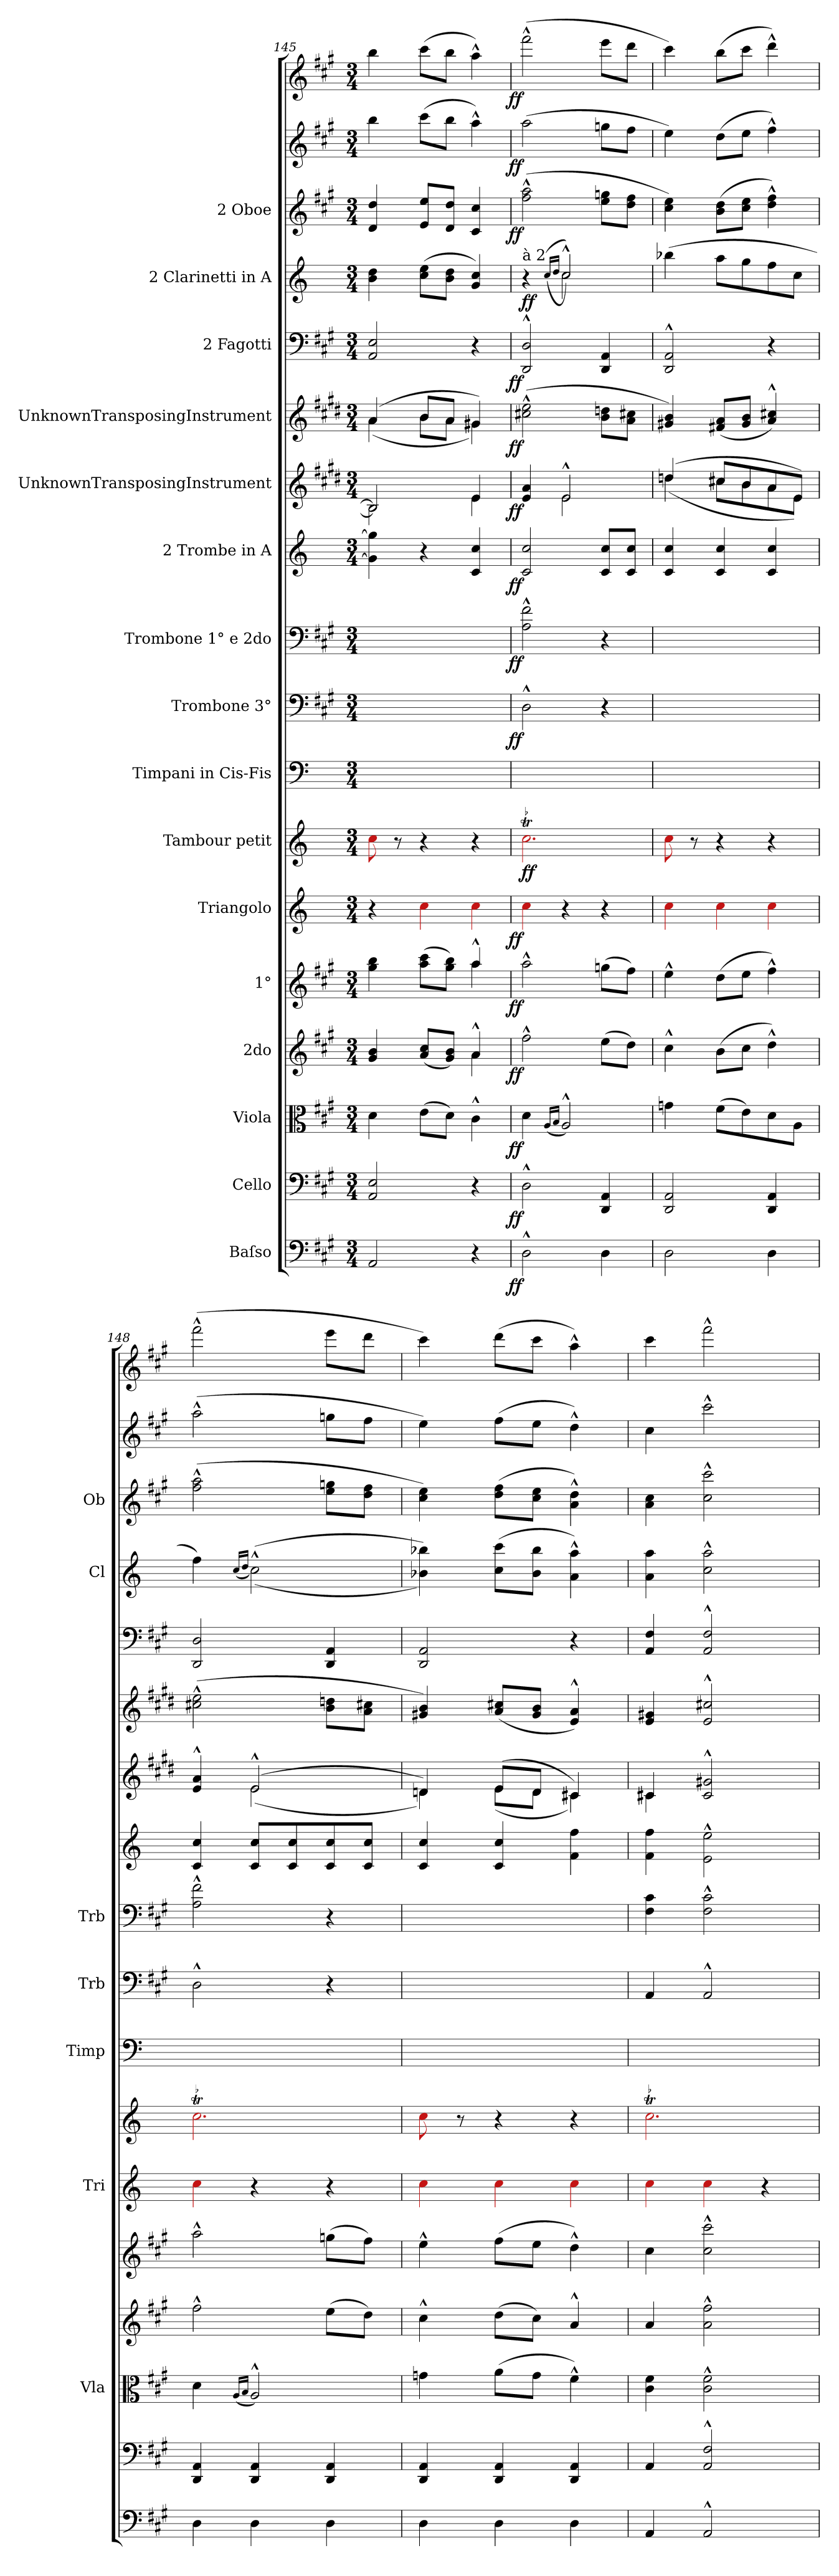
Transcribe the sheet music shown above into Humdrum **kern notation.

**kern	**dynam	**kern	**dynam	**kern	**dynam	**kern	**dynam	**kern	**dynam	**kern	**dynam	**kern	**dynam	**kern	**kern	**dynam	**kern	**dynam	**kern	**dynam	**kern	**dynam	**kern	**dynam	**kern	**dynam	**kern	**dynam	**kern	**dynam	**kern	**dynam	**kern	**dynam
*part18	*part18	*part17	*part17	*part16	*part16	*part15	*part15	*part14	*part14	*part13	*part13	*part12	*part12	*part11	*part10	*part10	*part9	*part9	*part8	*part8	*part7	*part7	*part6	*part6	*part5	*part5	*part4	*part4	*part3	*part3	*part2	*part2	*part1	*part1
*staff18	*staff18	*staff17	*staff17	*staff16	*staff16	*staff15	*staff15	*staff14	*staff14	*staff13	*staff13	*staff12	*staff12	*staff11	*staff10	*staff10	*staff9	*staff9	*staff8	*staff8	*staff7	*staff7	*staff6	*staff6	*staff5	*staff5	*staff4	*staff4	*staff3	*staff3	*staff2	*staff2	*staff1	*staff1
*I"Baſso	*	*I"Cello	*	*I"Viola	*	*I"2do	*	*I"1°	*	*I"Triangolo	*	*I"Tambour petit	*	*I"Timpani in Cis-Fis	*I"Trombone 3°	*	*I"Trombone 1° e 2do	*	*I"2 Trombe in A	*	*I"UnknownTransposingInstrument	*	*I"UnknownTransposingInstrument	*	*I"2 Fagotti	*	*I"2 Clarinetti in A	*	*I"2 Oboe	*	*	*	*	*
*	*	*	*	*I'Vla	*	*	*	*	*	*I'Tri	*	*	*	*I'Timp	*I'Trb	*	*I'Trb	*	*	*	*	*	*	*	*	*	*I'Cl	*	*I'Ob	*	*	*	*	*
*clefF4	*	*clefF4	*	*clefC3	*	*clefG2	*	*clefG2	*	*clefG2	*	*clefG2	*	*clefF4	*clefF4	*	*clefF4	*	*clefG2	*	*clefG2	*	*clefG2	*	*clefF4	*	*clefG2	*	*clefG2	*	*clefG2	*	*clefG2	*
*	*	*	*	*	*	*	*	*	*	*	*	*	*	*	*	*	*	*	*ITrd2c3	*	*ITrd4c7	*	*ITrd4c7	*	*	*	*ITrd2c3	*	*	*	*	*	*	*
*k[f#c#g#]	*	*k[f#c#g#]	*	*k[f#c#g#]	*	*k[f#c#g#]	*	*k[f#c#g#]	*	*k[]	*	*k[]	*	*k[]	*k[f#c#g#]	*	*k[f#c#g#]	*	*k[f#c#g#]	*	*k[f#c#g#]	*	*k[f#c#g#]	*	*k[f#c#g#]	*	*k[f#c#g#]	*	*k[f#c#g#]	*	*k[f#c#g#]	*	*k[f#c#g#]	*
*M3/4	*	*M3/4	*	*M3/4	*	*M3/4	*	*M3/4	*	*M3/4	*	*M3/4	*	*M3/4	*M3/4	*	*M3/4	*	*M3/4	*	*M3/4	*	*M3/4	*	*M3/4	*	*M3/4	*	*M3/4	*	*M3/4	*	*M3/4	*
=145	=145	=145	=145	=145	=145	=145	=145	=145	=145	=145	=145	=145	=145	=145	=145	=145	=145	=145	=145	=145	=145	=145	=145	=145	=145	=145	=145	=145	=145	=145	=145	=145	=145	=145
*	*	*	*	*	*	*^	*	*^	*	*	*	*	*	*	*	*	*	*	*	*	*^	*	*^	*	*	*	*	*	*	*	*	*	*	*
2AA/	.	2AA/ 2E/	.	4d\	.	4g#/ 4b/	4ryy	.	4gg#\ 4bb\	4ryy	.	4r	.	8Rcc\	.	2.ryy	2.ryy	.	2.ryy	.	4e]\ 4ee]\	.	2E/]	2E\]	.	(4d/	(4d\	.	2AA/ 2E/	.	4g#\ 4b\	.	4d/ 4dd/	.	4bb\	.	4bb\	.
.	.	.	.	.	.	.	.	.	.	.	.	.	.	8r	.	.	.	.	.	.	.	.	.	.	.	.	.	.	.	.	.	.	.	.	.	.	.	.
.	.	.	.	(8e\L	.	(8a/ 8cc#/L	4ryy	.	(8aa\ 8ccc#\L	4ryy	.	4Rcc\	.	4r	.	.	.	.	.	.	4r	.	.	.	.	8e/L	8e\L	.	.	.	(8a\ 8cc#\L	.	8e/ 8ee/L	.	(8ccc#\L	.	(8ccc#\L	.
.	.	.	.	8d\J)	.	8g#/ 8b/J)	.	.	8gg#\ 8bb\J)	.	.	.	.	.	.	.	.	.	.	.	.	.	.	.	.	8d/J	8d\J	.	.	.	8g#\ 8b\J	.	8d/ 8dd/J	.	8bb\J	.	8bb\J	.
4r	.	4r	.	4c#^^\	.	4a^^/	4a\	.	4aa^^/	4aa\	.	4Rcc\	.	4r	.	.	.	.	.	.	4A/ 4a/	.	4A/	4A\	.	4c#X/)	4c#X\)	.	4r	.	4e/ 4a/)	.	4c#/ 4cc#/	.	4aa^^\)	.	4aa^^\)	.
=146	=146	=146	=146	=146	=146	=146	=146	=146	=146	=146	=146	=146	=146	=146	=146	=146	=146	=146	=146	=146	=146	=146	=146	=146	=146	=146	=146	=146	=146	=146	=146	=146	=146	=146	=146	=146	=146	=146
*	*	*	*	*	*	*	*	*	*	*	*	*	*	*	*	*	*	*	*	*	*	*	*	*	*	*	*	*	*	*	*^	*	*	*	*	*	*	*
!	!	!	!	!	!	!	!	!	!	!	!	!	!	!	!	!	!	!	!	!	!	!	!	!	!	!	!	!	!	!	!LO:TX:a:t=à 2	!	!	!	!	!	!	!	!
!	!	!	!	!	!	!	!	!	!LO:TX:a:t=uniss.	!	!	!	!	!	!	!	!	!	!	!	!	!	!	!	!	!	!	!	!	!	!	!	!	!	!	!	!	!	!
!	!	!	!	!	!	!LO:TX:a:t=uniss.	!	!	!	!	!	!	!	!	!	!	!	!	!	!	!	!	!	!	!	!	!	!	!	!	!	!	!	!	!	!	!	!	!
!	!LO:DY:rj	!	!LO:DY:rj	!	!LO:DY:rj	!	!	!LO:DY:rj	!	!	!LO:DY:rj	!	!LO:DY:rj	!	!	!	!	!LO:DY:rj	!	!LO:DY:rj	!	!LO:DY:rj	!	!	!LO:DY:rj	!	!	!LO:DY:rj	!	!LO:DY:rj	!	!	!	!	!LO:DY:rj	!	!LO:DY:rj	!	!LO:DY:rj
*	*	*	*	*	*	*v	*v	*	*	*	*	*	*	*	*	*	*	*	*	*	*	*	*	*	*	*v	*v	*	*	*	*	*	*	*	*	*	*	*	*
*	*	*	*	*	*	*	*	*v	*v	*	*	*	*	*	*	*	*	*	*	*	*	*	*	*	*	*	*	*	*	*	*	*	*	*	*	*	*
2D^^\	ff	2D^^\	ff	4d\	ff	2ff#^^\	ff	2aa^^\	ff	4Rcc\	ff	2.Rcct\	ff	2.ryy	2D^^\	ff	2A^^\ 2f#^^\	ff	2A/ 2a/	ff	4A/ 4d/	4ryy	ff	(2f#X^^\ 2a^^\	ff	2DD^^>/ 2D^^>/	ff	4r	4ryy	ff	(2ff#^^\ 2aa^^\	ff	(2aa\	ff	(2fff#^^\	ff
.	.	.	.	(16qqA/LL	.	.	.	.	.	.	.	.	.	.	.	.	.	.	.	.	.	.	.	.	.	.	.	(<(>16qqa/LL	.	.	.	.	.	.	.	.
.	.	.	.	16qqB/JJ	.	.	.	.	.	.	.	.	.	.	.	.	.	.	.	.	.	.	.	.	.	.	.	16qqb/JJ	.	.	.	.	.	.	.	.
.	.	.	.	2A^^>/)	.	.	.	.	.	4r	.	.	.	.	.	.	.	.	.	.	2A^^>/	2A\	.	.	.	.	.	2a^^/))	2a\	.	.	.	.	.	.	.
4D\	.	4DD/ 4AA/	.	.	.	(8ee\L	.	(8ggn\L	.	4r	.	.	.	.	4r	.	4r	.	8A/ 8a/L	.	.	.	.	8e\ 8gn\L	.	4DD/ 4AA/	.	.	.	.	8ee\ 8ggn\L	.	8ggn\L	.	8eee\L	.
.	.	.	.	.	.	8dd\J)	.	8ff#\J)	.	.	.	.	.	.	.	.	.	.	8A/ 8a/J	.	.	.	.	8d\ 8f#X\J	.	.	.	.	.	.	8dd\ 8ff#\J	.	8ff#\J	.	8ddd\J	.
*	*	*	*	*	*	*	*	*	*	*	*	*	*	*	*	*	*	*	*	*	*	*	*	*	*	*	*	*v	*v	*	*	*	*	*	*	*
=147	=147	=147	=147	=147	=147	=147	=147	=147	=147	=147	=147	=147	=147	=147	=147	=147	=147	=147	=147	=147	=147	=147	=147	=147	=147	=147	=147	=147	=147	=147	=147	=147	=147	=147	=147
2D\	.	2DD/ 2AA/	.	4gn\	.	4cc#^^\	.	4ee^^\	.	4Rcc\	.	8RccTTT\	.	2.ryy	2.ryy	.	2.ryy	.	4A/ 4a/	.	(4gn/	(4g\	.	4c#X/ 4e/)	.	2DD^^>/ 2AA^^>/	.	(4ggn\	.	4cc#\ 4ee\)	.	4ee\)	.	4ccc#\)	.
.	.	.	.	.	.	.	.	.	.	.	.	8r	.	.	.	.	.	.	.	.	.	.	.	.	.	.	.	.	.	.	.	.	.	.	.
.	.	.	.	(8f#\L	.	(8b\L	.	(8dd\L	.	4Rcc\	.	4r	.	.	.	.	.	.	4A/ 4a/	.	8f#X/L	8f#X\L	.	(8Bn/ 8d/L	.	.	.	8ff#\L	.	(8b\ 8dd\L	.	(8dd\L	.	(8bb\L	.
.	.	.	.	8e\)	.	8cc#\J	.	8ee\J	.	.	.	.	.	.	.	.	.	.	.	.	8e/	8e\	.	8c#/ 8e/J	.	.	.	8ee\	.	8cc#\ 8ee\J	.	8ee\J	.	8ccc#\J	.
4D\	.	4DD/ 4AA/	.	8d\	.	4dd^^\)	.	4ff#^^\)	.	4Rcc\	.	4r	.	.	.	.	.	.	4A/ 4a/	.	8d/	8d\	.	4d^^>/ 4f#X^^>/)	.	4r	.	8dd\	.	4dd^^\ 4ff#^^\)	.	4ff#^^\)	.	4ddd^^\)	.
.	.	.	.	8A\J	.	.	.	.	.	.	.	.	.	.	.	.	.	.	.	.	8A/J)	8A\J)	.	.	.	.	.	8a\J	.	.	.	.	.	.	.
=148	=148	=148	=148	=148	=148	=148	=148	=148	=148	=148	=148	=148	=148	=148	=148	=148	=148	=148	=148	=148	=148	=148	=148	=148	=148	=148	=148	=148	=148	=148	=148	=148	=148	=148	=148
4D\	.	4DD/ 4AA/	.	4d\	.	2ff#^^\	.	2aa^^\	.	4Rcc\	.	2.Rcct\	.	2.ryy	2D^^\	.	2A^^\ 2f#^^\	.	4A/ 4a/	.	4A^^>/ 4d^^>/	4ryy	.	(2f#X^^\ 2a^^\	.	2DD/ 2D/	.	4dd\)	.	(2ff#^^\ 2aa^^\	.	(2aa^^\	.	(2fff#^^\	.
.	.	.	.	(16qqA/LL	.	.	.	.	.	.	.	.	.	.	.	.	.	.	.	.	.	.	.	.	.	.	.	(16qqa/LL	.	.	.	.	.	.	.
.	.	.	.	16qqB/JJ	.	.	.	.	.	.	.	.	.	.	.	.	.	.	.	.	.	.	.	.	.	.	.	16qqb/JJ	.	.	.	.	.	.	.
4D\	.	4DD/ 4AA/	.	2A^^>/)	.	.	.	.	.	4r	.	.	.	.	.	.	.	.	8A/ 8a/L	.	(2A^^/	(2A\	.	.	.	.	.	(<(>2a^^\)	.	.	.	.	.	.	.
.	.	.	.	.	.	.	.	.	.	.	.	.	.	.	.	.	.	.	8A/ 8a/	.	.	.	.	.	.	.	.	.	.	.	.	.	.	.	.
4D\	.	4DD/ 4AA/	.	.	.	(8ee\L	.	(8ggn\L	.	4r	.	.	.	.	4r	.	4r	.	8A/ 8a/	.	.	.	.	8e\ 8gn\L	.	4DD/ 4AA/	.	.	.	8ee\ 8ggn\L	.	8ggn\L	.	8eee\L	.
.	.	.	.	.	.	8dd\J)	.	8ff#\J)	.	.	.	.	.	.	.	.	.	.	8A/ 8a/J	.	.	.	.	8d\ 8f#X\J	.	.	.	.	.	8dd\ 8ff#\J	.	8ff#\J	.	8ddd\J	.
=149	=149	=149	=149	=149	=149	=149	=149	=149	=149	=149	=149	=149	=149	=149	=149	=149	=149	=149	=149	=149	=149	=149	=149	=149	=149	=149	=149	=149	=149	=149	=149	=149	=149	=149	=149
4D\	.	4DD/ 4AA/	.	4gn\	.	4cc#^^\	.	4ee^^\	.	4Rcc\	.	8RccTTT\	.	2.ryy	2.ryy	.	2.ryy	.	4A/ 4a/	.	4Gn/)	4G\)	.	4c#X/ 4e/)	.	2DD/ 2AA/	.	4gn\ 4ggn\))	.	4cc#\ 4ee\)	.	4ee\)	.	4ccc#\)	.
.	.	.	.	.	.	.	.	.	.	.	.	8r	.	.	.	.	.	.	.	.	.	.	.	.	.	.	.	.	.	.	.	.	.	.	.
4D\	.	4DD/ 4AA/	.	(8a\L	.	(8dd\L	.	(8ff#\L	.	4Rcc\	.	4r	.	.	.	.	.	.	4A/ 4a/	.	(8A/L	(8A\L	.	(8d/ 8f#X/L	.	.	.	(8a\ 8aa\L	.	(8dd\ 8ff#\L	.	(8ff#\L	.	(8ddd\L	.
.	.	.	.	8g\J	.	8cc#\J)	.	8ee\J	.	.	.	.	.	.	.	.	.	.	.	.	8G/J	8G\J	.	8c#/ 8e/J	.	.	.	8g\ 8gg\J	.	8cc#\ 8ee\J	.	8ee\J	.	8ccc#\J	.
4D\	.	4DD/ 4AA/	.	4f#^^\)	.	4a^^>/	.	4dd^^\)	.	4Rcc\	.	4r	.	.	.	.	.	.	4d\ 4dd\	.	4F#X/)	4F#X\)	.	4A^^>/ 4d^^>/)	.	4r	.	4f#^^\ 4ff#^^\)	.	4a^^\ 4dd^^\)	.	4dd^^\)	.	4aa^^\)	.
=150	=150	=150	=150	=150	=150	=150	=150	=150	=150	=150	=150	=150	=150	=150	=150	=150	=150	=150	=150	=150	=150	=150	=150	=150	=150	=150	=150	=150	=150	=150	=150	=150	=150	=150	=150
4AA/	.	4AA/	.	4c#\ 4f#\	.	4a/	.	4cc#\	.	4Rcc\	.	2.Rcct\	.	2.ryy	4AA/	.	4F#\ 4c#\	.	4d\ 4dd\	.	4F#X/	4F#X\	.	4A/ 4c#X/	.	4AA/ 4F#/	.	4f#\ 4ff#\	.	4a\ 4cc#\	.	4cc#\	.	4ccc#\	.
2AA^^>/	.	2AA^^>/ 2F#^^>/	.	2c#^^\ 2f#^^\	.	2a^^\ 2ff#^^\	.	2cc#^^\ 2ccc#^^\	.	4Rcc\	.	.	.	.	2AA^^/	.	2F#^^\ 2c#^^\	.	2c#^^\ 2cc#^^\	.	2F#^^>/ 2c#X^^>/	4ryy	.	2A^^>/ 2f#X^^>/	.	2AA^^>/ 2F#^^>/	.	2a^^\ 2ff#^^\	.	2cc#^^\ 2ccc#^^\	.	2ccc#^^\	.	2fff#^^\	.
.	.	.	.	.	.	.	.	.	.	4r	.	.	.	.	.	.	.	.	.	.	.	4ryy	.	.	.	.	.	.	.	.	.	.	.	.	.
*	*	*	*	*	*	*	*	*	*	*	*	*	*	*	*	*	*	*	*	*	*v	*v	*	*	*	*	*	*	*	*	*	*	*	*	*
=	=	=	=	=	=	=	=	=	=	=	=	=	=	=	=	=	=	=	=	=	=	=	=	=	=	=	=	=	=	=	=	=	=	=
*-	*-	*-	*-	*-	*-	*-	*-	*-	*-	*-	*-	*-	*-	*-	*-	*-	*-	*-	*-	*-	*-	*-	*-	*-	*-	*-	*-	*-	*-	*-	*-	*-	*-	*-
